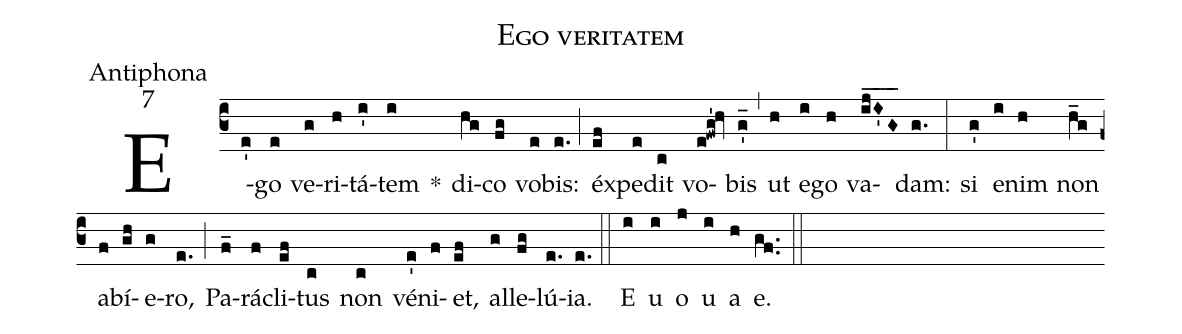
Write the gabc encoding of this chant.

name:Ego veritatem;
office-part:Antiphona;
mode:7;
%%
(c3) E(e')go(e) ve(g)ri(h)tá(i')tem(i) *() di(hg)co(fg) vo(e)bis:(e.) (;) éx(ef)pe(e)dit(c) vo(e!fwg'!hv)bis(g'_) (,) ut(h) e(i)go(h) va(ij_I'_G_)dam:(g.) (:) si(g') e(i)nim(h) non(h_g) a(f)bí(gh)e(g)ro,(e.) (;) Pa(f_)rá(f)cli(ef)tus(c) non(c) vé(e')ni(f)et,(ef) al(g)le(fg)lú(e.)ia.(e.) (::) <eu>E(i) u(i) o(j) u(i) a(h) e.</eu>(gf..) (::)
